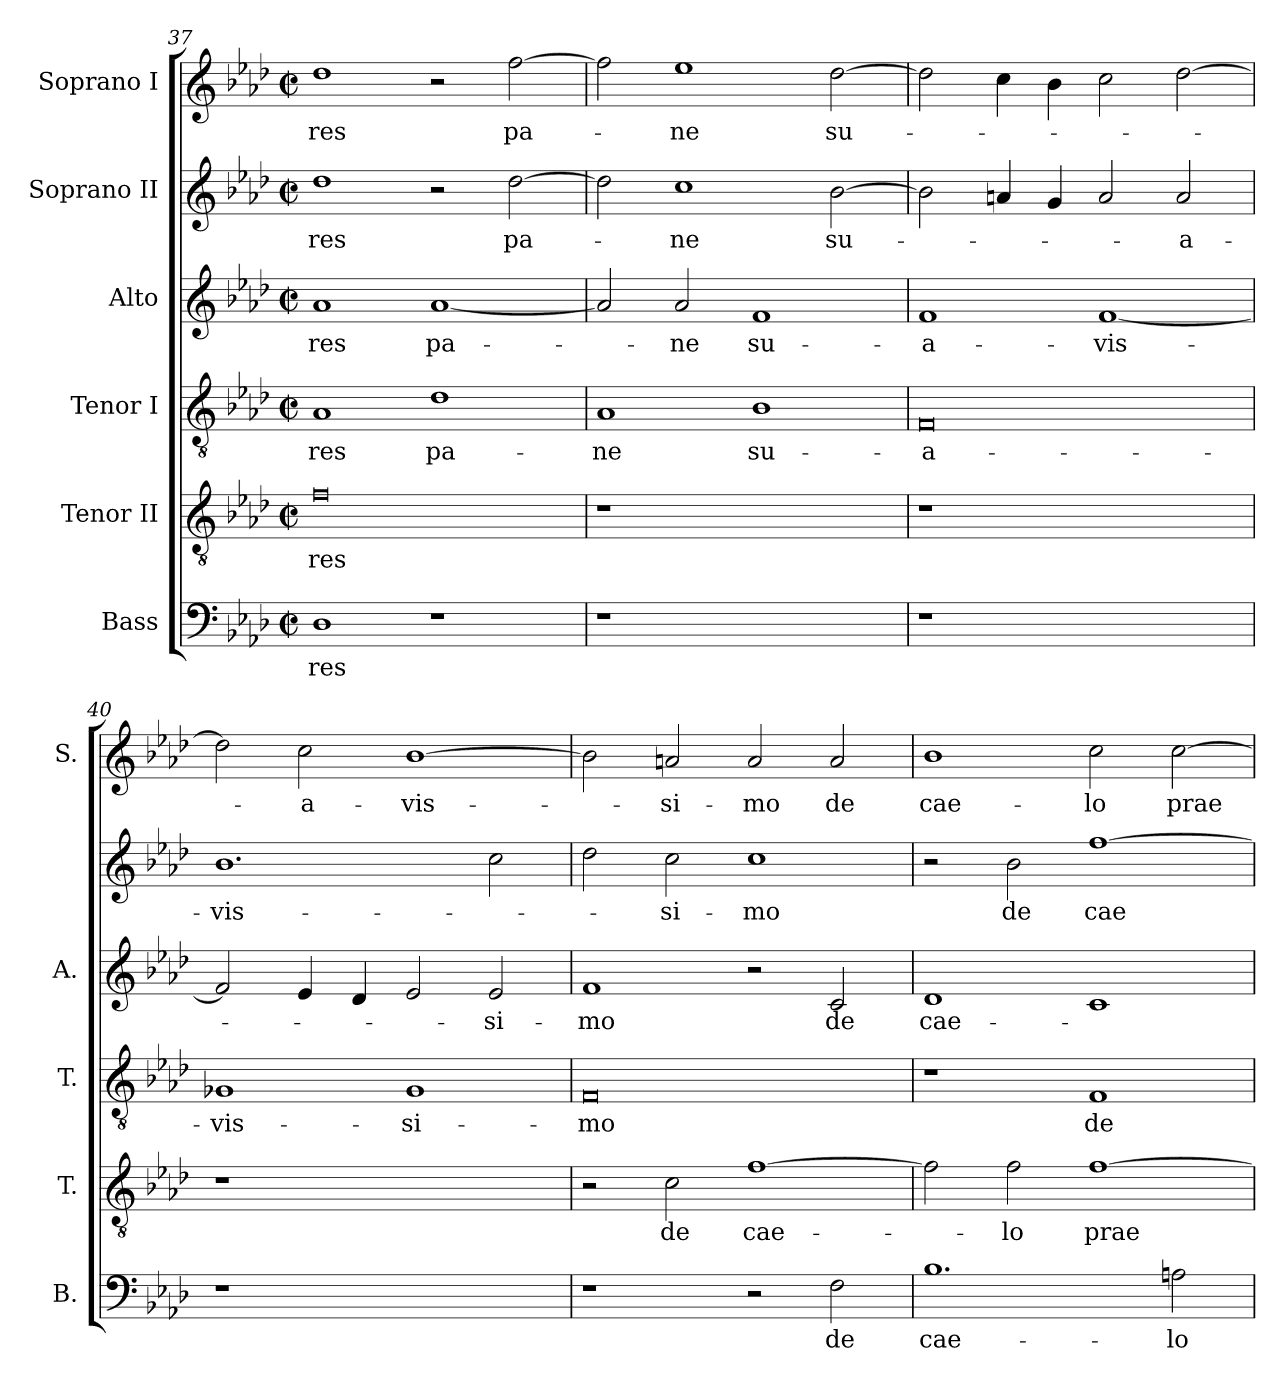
**kern	**text	**kern	**text	**kern	**text	**kern	**text	**kern	**text	**kern	**text
*part6	*part6	*part5	*part5	*part4	*part4	*part3	*part3	*part2	*part2	*part1	*part1
*staff6	*staff6	*staff5	*staff5	*staff4	*staff4	*staff3	*staff3	*staff2	*staff2	*staff1	*staff1
*I"Bass	*	*I"Tenor II	*	*I"Tenor I	*	*I"Alto	*	*I"Soprano II	*	*I"Soprano I	*
*I'B.	*	*I'T.	*	*I'T.	*	*I'A.	*	*	*	*I'S.	*
*clefF4	*	*clefGv2	*	*clefGv2	*	*clefG2	*	*clefG2	*	*clefG2	*
*	*	*ITrd7c12	*	*ITrd7c12	*	*	*	*	*	*	*
*k[b-e-a-d-]	*	*k[b-e-a-d-]	*	*k[b-e-a-d-]	*	*k[b-e-a-d-]	*	*k[b-e-a-d-]	*	*k[b-e-a-d-]	*
*A-:	*	*A-:	*	*A-:	*	*A-:	*	*A-:	*	*A-:	*
*M2/2	*	*M2/2	*	*M2/2	*	*M2/2	*	*M2/2	*	*M2/2	*
*met(c|)	*	*met(c|)	*	*met(c|)	*	*met(c|)	*	*met(c|)	*	*met(c|)	*
=37	=37	=37	=37	=37	=37	=37	=37	=37	=37	=37	=37
!	!LO:LY:b	!	!LO:LY:b	!	!LO:LY:b	!	!LO:LY:b	!	!LO:LY:b	!	!LO:LY:b
1D-	-res	0F	-res	1AA-	-res	1a-	-res	1dd-	-res	1dd-	-res
!	!	!	!	!	!LO:LY:b	!	!LO:LY:b	!	!	!	!
1r	.	.	.	1D-	pa-	[<1a-	pa-	2r	.	2r	.
!	!	!	!	!	!	!	!	!	!LO:LY:b	!	!LO:LY:b
.	.	.	.	.	.	.	.	[>2dd-\	pa-	[>2ff\	pa-
!!LO:PB:g=z
=38	=38	=38	=38	=38	=38	=38	=38	=38	=38	=38	=38
!LO:N:vis=1	!	!LO:N:vis=1	!	!	!LO:LY:b	!	!	!	!	!	!
1r	.	1r	.	1AA-	-ne	2a-/]	.	2dd-\]	.	2ff\]	.
!	!	!	!	!	!	!	!LO:LY:b	!	!LO:LY:b	!	!LO:LY:b
.	.	.	.	.	.	2a-/	-ne	1cc	-ne	1ee-	-ne
!	!	!	!	!	!LO:LY:b	!	!LO:LY:b	!	!	!	!
1ryy	.	1ryy	.	1BB-	su-	1f	su-	.	.	.	.
!	!	!	!	!	!	!	!	!	!LO:LY:b	!	!LO:LY:b
.	.	.	.	.	.	.	.	[>2b-\	su-	[>2dd-\	su-
=39	=39	=39	=39	=39	=39	=39	=39	=39	=39	=39	=39
!LO:N:vis=1	!	!LO:N:vis=1	!	!	!LO:LY:b	!	!LO:LY:b	!	!	!	!
1r	.	1r	.	0FF	-a-	1f	-a-	2b-\]	.	2dd-\]	.
.	.	.	.	.	.	.	.	4an/	.	4cc\	.
.	.	.	.	.	.	.	.	4g/	.	4b-\	.
!	!	!	!	!	!	!	!LO:LY:b	!	!	!	!
1ryy	.	1ryy	.	.	.	[<1f	-vis-	2a/	.	2cc\	.
!	!	!	!	!	!	!	!	!	!LO:LY:b	!	!
.	.	.	.	.	.	.	.	2a/	-a-	[>2dd-\	.
=40	=40	=40	=40	=40	=40	=40	=40	=40	=40	=40	=40
!LO:N:vis=1	!	!LO:N:vis=1	!	!	!LO:LY:b	!	!	!	!LO:LY:b	!	!
1r	.	1r	.	1GG-X	-vis-	2f/]	.	1.b-	-vis-	2dd-\]	.
!	!	!	!	!	!	!	!	!	!	!	!LO:LY:b
.	.	.	.	.	.	4e-/	.	.	.	2cc\	-a-
.	.	.	.	.	.	4d-/	.	.	.	.	.
!	!	!	!	!	!LO:LY:b	!	!	!	!	!	!LO:LY:b
1ryy	.	1ryy	.	1GG-	-si-	2e-/	.	.	.	[>1b-	-vis-
!	!	!	!	!	!	!	!LO:LY:b	!	!	!	!
.	.	.	.	.	.	2e-/	-si-	2cc\	.	.	.
=41	=41	=41	=41	=41	=41	=41	=41	=41	=41	=41	=41
!	!	!	!	!	!LO:LY:b	!	!LO:LY:b	!	!	!	!
1r	.	2r	.	0FF	-mo	1f	-mo	2dd-\	.	2b-\]	.
!	!	!	!LO:LY:b	!	!	!	!	!	!LO:LY:b	!	!LO:LY:b
.	.	2C\	de	.	.	.	.	2cc\	-si-	2an/	-si-
!	!	!	!LO:LY:b	!	!	!	!	!	!LO:LY:b	!	!LO:LY:b
2r	.	[>1F	cae-	.	.	2r	.	1cc	-mo	2a/	-mo
!	!LO:LY:b	!	!	!	!	!	!LO:LY:b	!	!	!	!LO:LY:b
2F\	de	.	.	.	.	2c/	de	.	.	2a/	de
=42	=42	=42	=42	=42	=42	=42	=42	=42	=42	=42	=42
!	!LO:LY:b	!	!	!	!	!	!LO:LY:b	!	!	!	!LO:LY:b
1.B-	cae-	2F\]	.	1r	.	1d-	cae-	2r	.	1b-	cae-
!	!	!	!LO:LY:b	!	!	!	!	!	!LO:LY:b	!	!
.	.	2F\	-lo	.	.	.	.	2b-\	de	.	.
!	!	!	!LO:LY:b	!	!LO:LY:b	!	!	!	!LO:LY:b	!	!LO:LY:b
.	.	[>1F	prae-	1FF	de	1c	.	[>1ff	cae-	2cc\	-lo
!	!LO:LY:b	!	!	!	!	!	!	!	!	!	!LO:LY:b
2An\	-lo	.	.	.	.	.	.	.	.	[>2cc\	prae-
=	=	=	=	=	=	=	=	=	=	=	=
*-	*-	*-	*-	*-	*-	*-	*-	*-	*-	*-	*-
